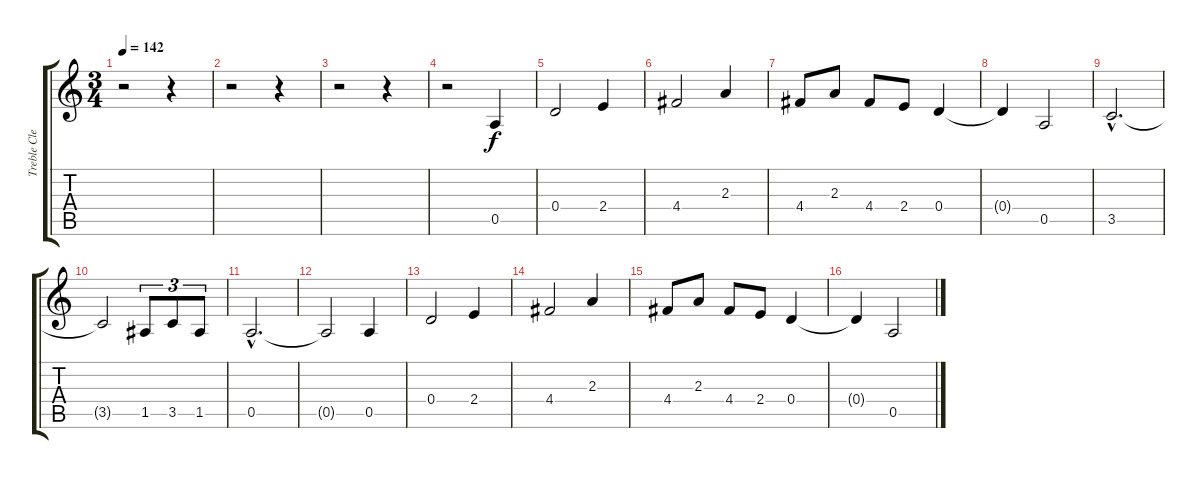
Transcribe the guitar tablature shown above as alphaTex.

\track ("Treble Clef       " "Treble Cle") {instrument acousticguitarnylon}
\staff {score tabs}
\tuning (E4 B3 G3 D3 A2 E2) {hide}
\ts (3 4)
\tempo 142
\clef g2
\ks c
r.2{dy f instrument acousticguitarnylon} r.4 |
r.2 r.4 |
r.2 r.4 |
r.2 0.5.4 |
0.4.2 2.4.4 |
4.4.2 2.3.4 |
4.4.8 2.3.8 4.4.8 2.4.8 0.4.4 |
0.4{t}.4 0.5.2 |
3.5{hac}.2{d} |
3.5{t}.2 1.5.8{tu (3 2)} 3.5.8{tu (3 2)} 1.5.8{tu (3 2)} |
0.5{hac}.2{d} |
0.5{t}.2 0.5.4 |
0.4.2 2.4.4 |
4.4.2 2.3.4 |
4.4.8 2.3.8 4.4.8 2.4.8 0.4.4 |
0.4{t}.4 0.5.2
